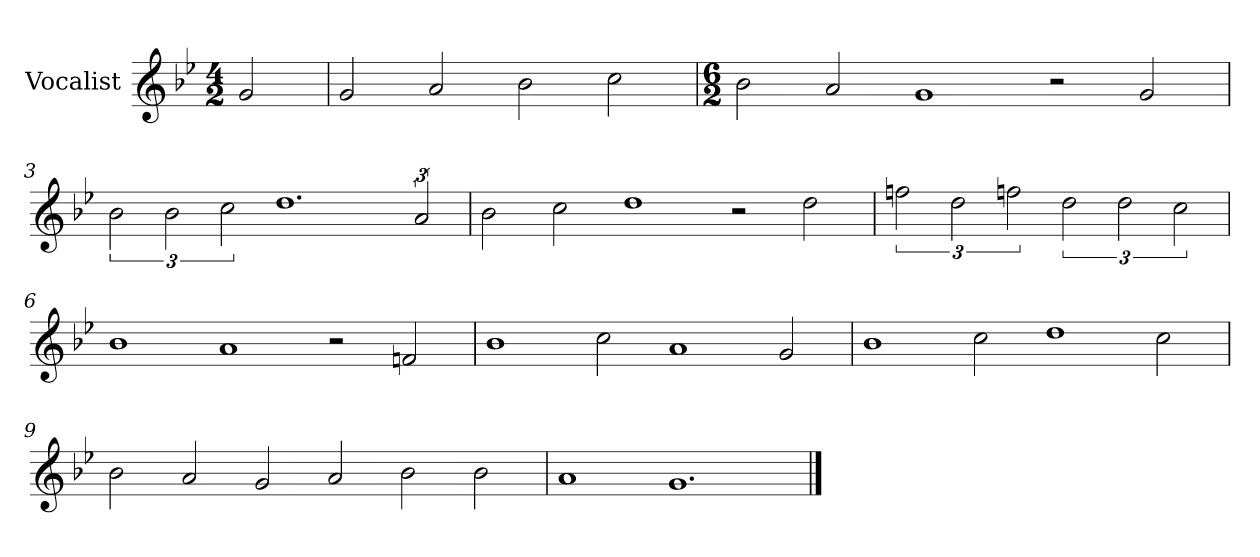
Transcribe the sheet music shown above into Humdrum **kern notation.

**kern
*part1
*staff1
*I"Vocalist
*k[b-e-]
*g:
*M4/2
=
2g
=1
2g
2a
2b-
2cc
=2
*M6/2
2b-
2a
1g
2r
2g
=3
3b-
3b-
3cc
1.dd
3a
=4
2b-
2cc
1dd
2r
2dd
=5
3ffn
3dd
3ffn
3dd
3dd
3cc
=6
1b-
1a
2r
2fn
=7
1b-
2cc
1a
2g
=8
1b-
2cc
1dd
2cc
=9
2b-
2a
2g
2a
2b-
2b-
=10
1a
1.g
==
*-
